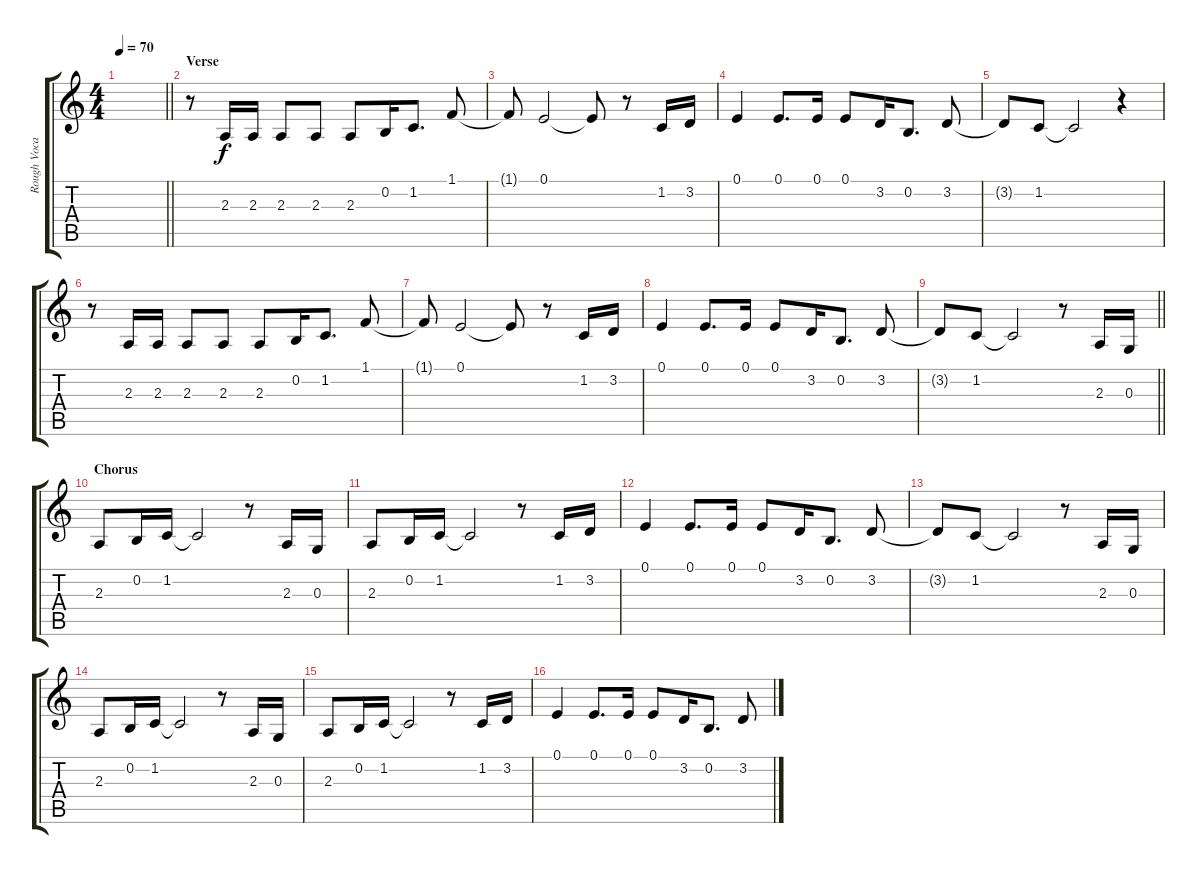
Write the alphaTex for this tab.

\track ("Rough Vocal melody" "Rough Voca") {instrument lead6voice}
\staff {score tabs}
\tuning (E4 B3 G3 D3 A2 E2) {hide}
\ts (4 4)
\tempo 70
\clef g2
\barLineRight lightlight
\ks c
|
\section ("" "Verse")
r.8 2.3.16 2.3.16 2.3.8 2.3.8 2.3.8 0.2.16 1.2.8{d} 1.1.8 |
1.1{t}.8 0.1.2 0.1{t}.8 r.8 1.2.16 3.2.16 |
0.1.4 0.1.8{d} 0.1.16 0.1.8 3.2.16 0.2.8{d} 3.2.8 |
3.2{t}.8 1.2.8 1.2{t}.2 r.4 |
r.8 2.3.16 2.3.16 2.3.8 2.3.8 2.3.8 0.2.16 1.2.8{d} 1.1.8 |
1.1{t}.8 0.1.2 0.1{t}.8 r.8 1.2.16 3.2.16 |
0.1.4 0.1.8{d} 0.1.16 0.1.8 3.2.16 0.2.8{d} 3.2.8 |
\barLineRight lightlight
3.2{t}.8 1.2.8 1.2{t}.2 r.8 2.3.16 0.3.16 |
\section ("" "Chorus")
2.3.8 0.2.16 1.2.16 1.2{t}.2 r.8 2.3.16 0.3.16 |
2.3.8 0.2.16 1.2.16 1.2{t}.2 r.8 1.2.16 3.2.16 |
0.1.4 0.1.8{d} 0.1.16 0.1.8 3.2.16 0.2.8{d} 3.2.8 |
3.2{t}.8 1.2.8 1.2{t}.2 r.8 2.3.16 0.3.16 |
2.3.8 0.2.16 1.2.16 1.2{t}.2 r.8 2.3.16 0.3.16 |
2.3.8 0.2.16 1.2.16 1.2{t}.2 r.8 1.2.16 3.2.16 |
0.1.4 0.1.8{d} 0.1.16 0.1.8 3.2.16 0.2.8{d} 3.2.8
